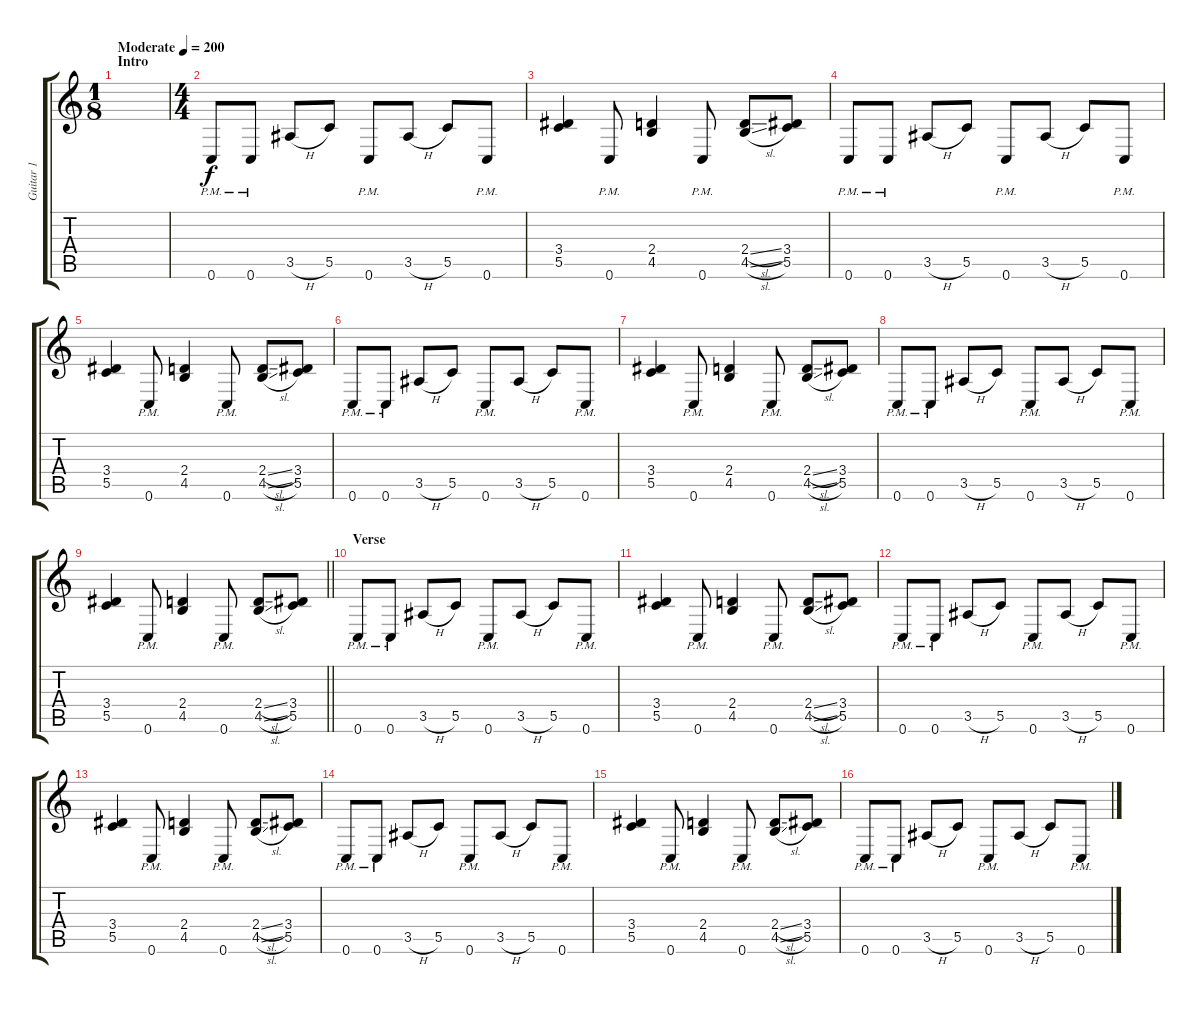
\track ("Guitar 1" "Guitar 1") {instrument distortionguitar}
\staff {score tabs}
\tuning (D4 A3 F3 C3 G2 C2) {hide}
\ts (1 8)
\section ("" "Intro")
\tempo (200 "Moderate")
\clef g2
\ks c
|
\ts (4 4)
0.6{pm}.8 0.6{pm}.8 3.5{h}.8 5.5.8 0.6{pm}.8 3.5{h}.8 5.5.8 0.6{pm}.8 |
(3.4 5.5).4 0.6{pm}.8 (2.4 4.5).4 0.6{pm}.8 (2.4{sl} 4.5{sl}).8 (3.4 5.5).8 |
0.6{pm}.8 0.6{pm}.8 3.5{h}.8 5.5.8 0.6{pm}.8 3.5{h}.8 5.5.8 0.6{pm}.8 |
(3.4 5.5).4 0.6{pm}.8 (2.4 4.5).4 0.6{pm}.8 (2.4{sl} 4.5{sl}).8 (3.4 5.5).8 |
0.6{pm}.8 0.6{pm}.8 3.5{h}.8 5.5.8 0.6{pm}.8 3.5{h}.8 5.5.8 0.6{pm}.8 |
(3.4 5.5).4 0.6{pm}.8 (2.4 4.5).4 0.6{pm}.8 (2.4{sl} 4.5{sl}).8 (3.4 5.5).8 |
0.6{pm}.8 0.6{pm}.8 3.5{h}.8 5.5.8 0.6{pm}.8 3.5{h}.8 5.5.8 0.6{pm}.8 |
\barLineRight lightlight
(3.4 5.5).4 0.6{pm}.8 (2.4 4.5).4 0.6{pm}.8 (2.4{sl} 4.5{sl}).8 (3.4 5.5).8 |
\section ("" "Verse")
0.6{pm}.8 0.6{pm}.8 3.5{h}.8 5.5.8 0.6{pm}.8 3.5{h}.8 5.5.8 0.6{pm}.8 |
(3.4 5.5).4 0.6{pm}.8 (2.4 4.5).4 0.6{pm}.8 (2.4{sl} 4.5{sl}).8 (3.4 5.5).8 |
0.6{pm}.8 0.6{pm}.8 3.5{h}.8 5.5.8 0.6{pm}.8 3.5{h}.8 5.5.8 0.6{pm}.8 |
(3.4 5.5).4 0.6{pm}.8 (2.4 4.5).4 0.6{pm}.8 (2.4{sl} 4.5{sl}).8 (3.4 5.5).8 |
0.6{pm}.8 0.6{pm}.8 3.5{h}.8 5.5.8 0.6{pm}.8 3.5{h}.8 5.5.8 0.6{pm}.8 |
(3.4 5.5).4 0.6{pm}.8 (2.4 4.5).4 0.6{pm}.8 (2.4{sl} 4.5{sl}).8 (3.4 5.5).8 |
0.6{pm}.8 0.6{pm}.8 3.5{h}.8 5.5.8 0.6{pm}.8 3.5{h}.8 5.5.8 0.6{pm}.8
